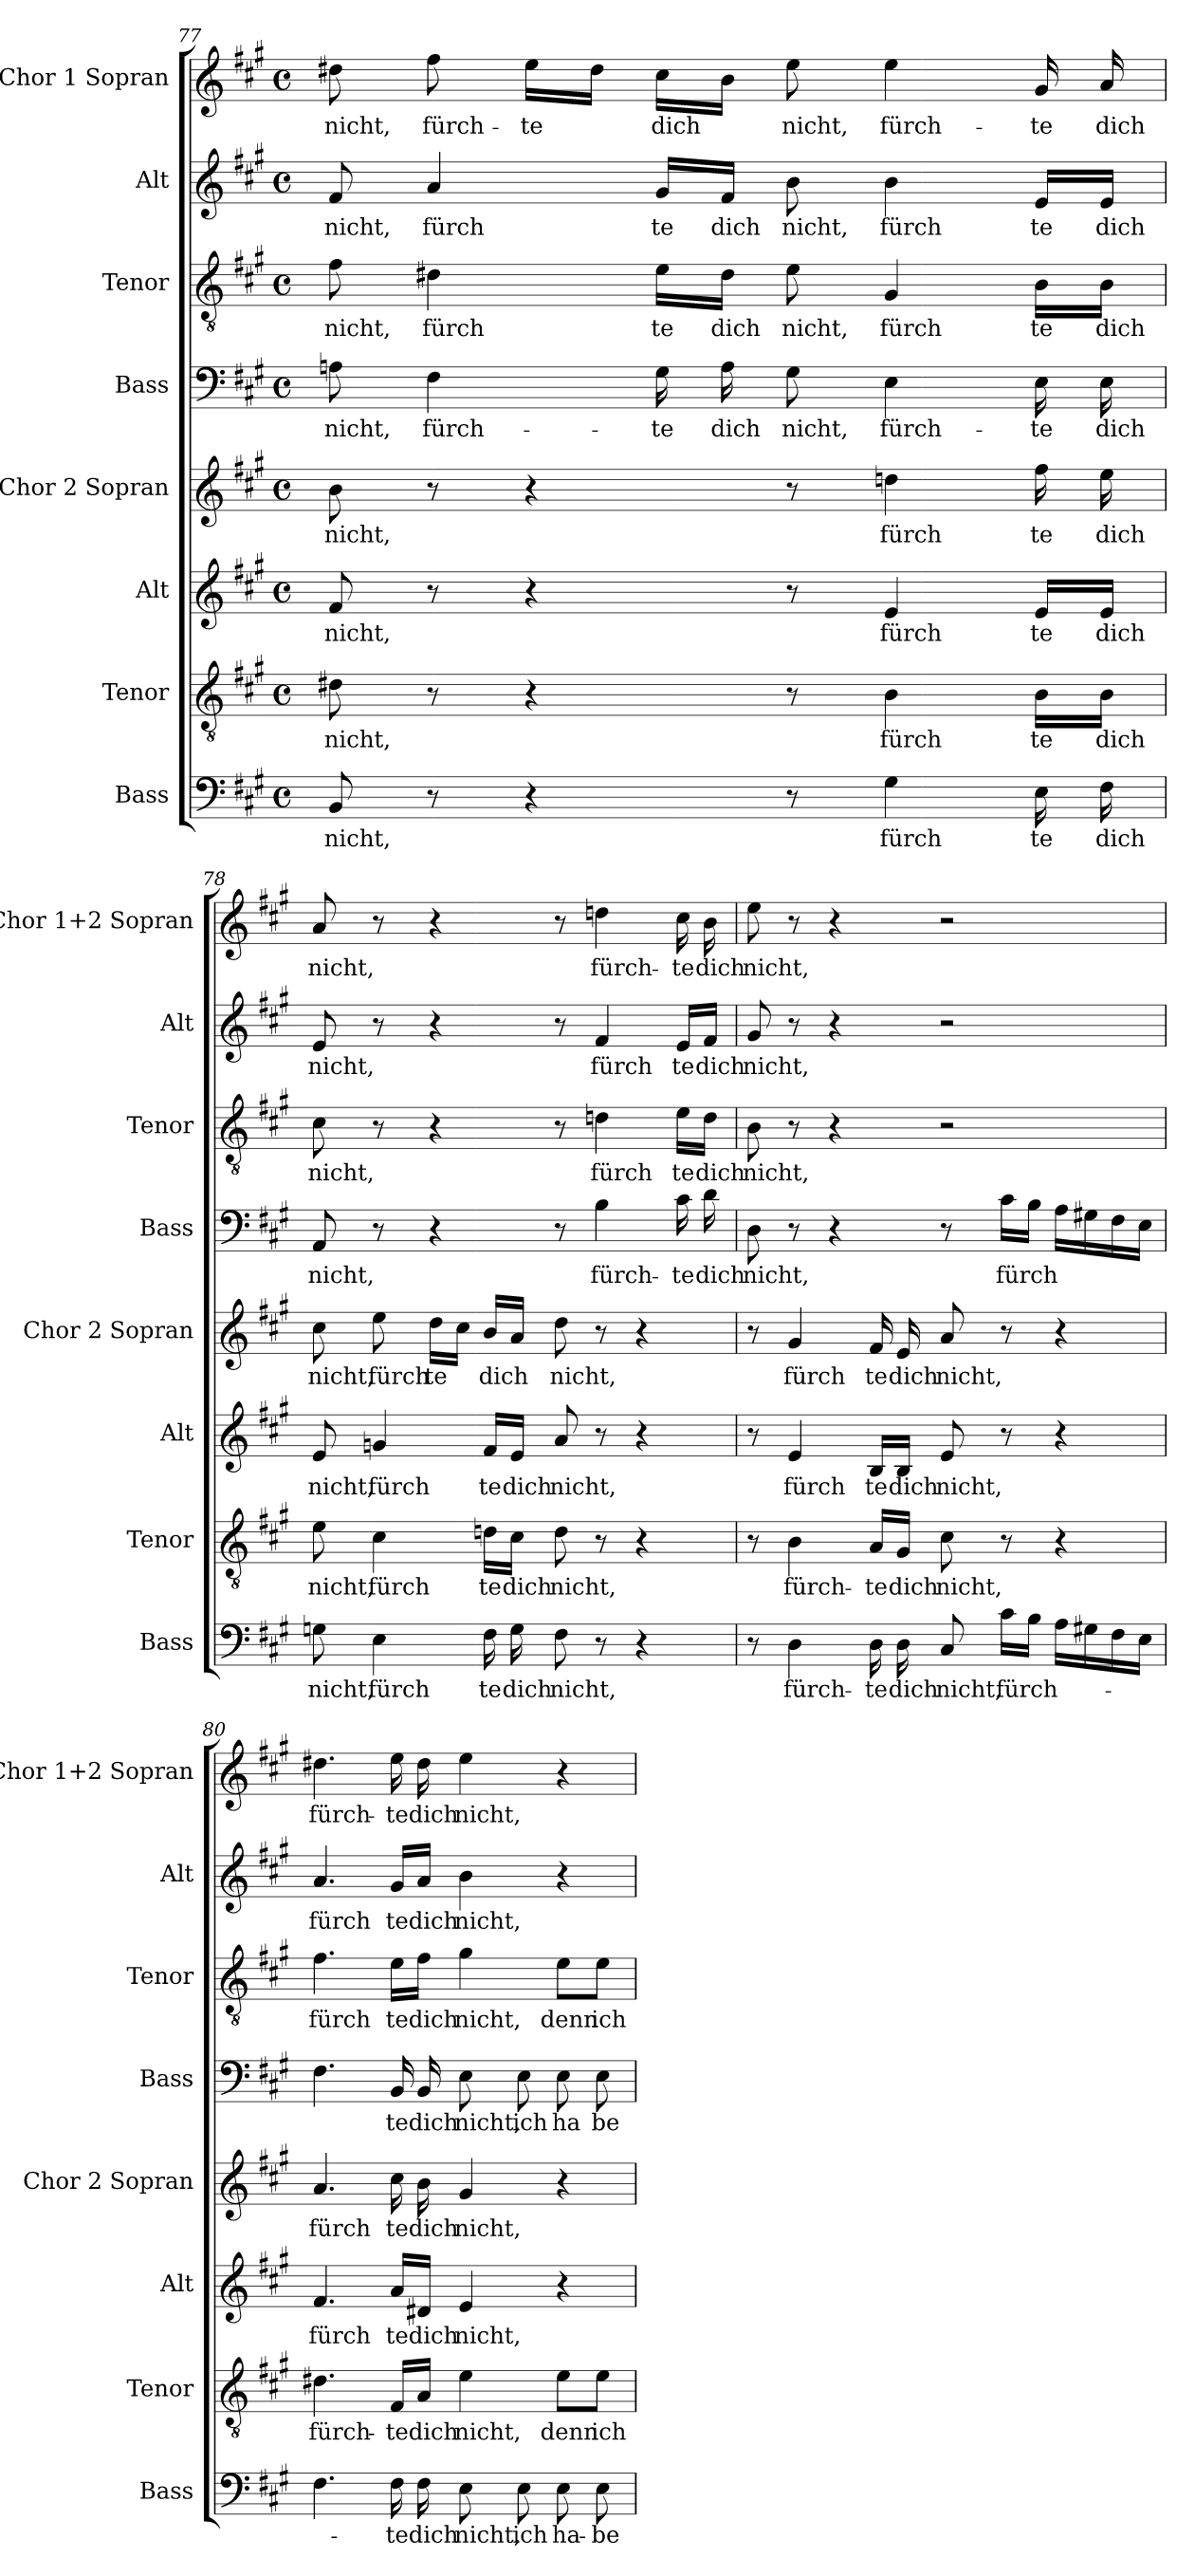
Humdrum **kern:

**kern	**text	**kern	**text	**kern	**text	**kern	**text	**kern	**text	**kern	**text	**kern	**text	**kern	**text
*part8	*part8	*part7	*part7	*part6	*part6	*part5	*part5	*part4	*part4	*part3	*part3	*part2	*part2	*part1	*part1
*staff8	*staff8	*staff7	*staff7	*staff6	*staff6	*staff5	*staff5	*staff4	*staff4	*staff3	*staff3	*staff2	*staff2	*staff1	*staff1
*I"Bass	*	*I"Tenor	*	*I"Alt	*	*I"Chor 2  Sopran	*	*I"Bass	*	*I"Tenor	*	*I"Alt	*	*I"Chor 1  Sopran	*
*I'Bass	*	*I'Tenor	*	*I'Alt	*	*I'Chor 2  Sopran	*	*I'Bass	*	*I'Tenor	*	*I'Alt	*	*I'Chor 1+2  Sopran	*
*clefF4	*	*clefGv2	*	*clefG2	*	*clefG2	*	*clefF4	*	*clefGv2	*	*clefG2	*	*clefG2	*
*k[f#c#g#]	*	*k[f#c#g#]	*	*k[f#c#g#]	*	*k[f#c#g#]	*	*k[f#c#g#]	*	*k[f#c#g#]	*	*k[f#c#g#]	*	*k[f#c#g#]	*
*A:	*	*A:	*	*A:	*	*A:	*	*A:	*	*A:	*	*A:	*	*A:	*
*M4/4	*	*M4/4	*	*M4/4	*	*M4/4	*	*M4/4	*	*M4/4	*	*M4/4	*	*M4/4	*
*met(c)	*	*met(c)	*	*met(c)	*	*met(c)	*	*met(c)	*	*met(c)	*	*met(c)	*	*met(c)	*
=77	=77	=77	=77	=77	=77	=77	=77	=77	=77	=77	=77	=77	=77	=77	=77
!	!LO:LY:b:cj	!	!LO:LY:b:cj	!	!LO:LY:b:cj	!	!LO:LY:b:cj	!	!LO:LY:b:cj	!	!LO:LY:b:cj	!	!LO:LY:b:cj	!	!LO:LY:b:cj
8BB/	nicht,	8d#X\	nicht,	8f#/	nicht,	8b\	nicht,	8An\	nicht,	8f#\	nicht,	8f#/	nicht,	8dd#X\	nicht,
!	!	!	!	!	!	!	!	!	!LO:LY:b:cj	!	!LO:LY:b:cj	!	!LO:LY:b:cj	!	!LO:LY:b:cj
8r	.	8r	.	8r	.	8r	.	4F#\	fürch-	4d#X\	fürch	4a/	fürch	8ff#\	fürch-
!	!	!	!	!	!	!	!	!	!	!	!	!	!	!	!LO:LY:b:cj
4r	.	4r	.	4r	.	4r	.	.	.	.	.	.	.	16ee\L	-te
.	.	.	.	.	.	.	.	.	.	.	.	.	.	16dd#\J	.
!	!	!	!	!	!	!	!	!	!LO:LY:b:cj	!	!LO:LY:b:cj	!	!LO:LY:b:cj	!	!LO:LY:b
.	.	.	.	.	.	.	.	16G#\	-te	16e\LL	te	16g#/LL	te	16cc#\L	dich
!	!	!	!	!	!	!	!	!	!LO:LY:b:cj	!	!LO:LY:b:cj	!	!LO:LY:b:cj	!	!
.	.	.	.	.	.	.	.	16A\	dich	16d#\JJ	dich	16f#/JJ	dich	16b\J	.
!	!	!	!	!	!	!	!	!	!LO:LY:b:cj	!	!LO:LY:b:cj	!	!LO:LY:b:cj	!	!LO:LY:b:cj
8r	.	8r	.	8r	.	8r	.	8G#\	nicht,	8e\	nicht,	8b\	nicht,	8ee\	nicht,
!	!LO:LY:b:cj	!	!LO:LY:b:cj	!	!LO:LY:b:cj	!	!LO:LY:b:cj	!	!LO:LY:b:cj	!	!LO:LY:b:cj	!	!LO:LY:b:cj	!	!LO:LY:b:cj
4G#\	fürch	4B\	fürch	4e/	fürch	4ddn\	fürch	4E\	fürch-	4G#/	fürch	4b\	fürch	4ee\	fürch-
!	!LO:LY:b:cj	!	!LO:LY:b:cj	!	!LO:LY:b:cj	!	!LO:LY:b:cj	!	!LO:LY:b:cj	!	!LO:LY:b:cj	!	!LO:LY:b:cj	!	!LO:LY:b:cj
16E\	te	16B\LL	te	16e/LL	te	16ff#\	te	16E\	-te	16B\LL	te	16e/LL	te	16g#/	-te
!	!LO:LY:b:cj	!	!LO:LY:b:cj	!	!LO:LY:b:cj	!	!LO:LY:b:cj	!	!LO:LY:b:cj	!	!LO:LY:b:cj	!	!LO:LY:b:cj	!	!LO:LY:b:cj
16F#\	dich	16B\JJ	dich	16e/JJ	dich	16ee\	dich	16E\	dich	16B\JJ	dich	16e/JJ	dich	16a/	dich
=78	=78	=78	=78	=78	=78	=78	=78	=78	=78	=78	=78	=78	=78	=78	=78
!	!LO:LY:b:cj	!	!LO:LY:b:cj	!	!LO:LY:b:cj	!	!LO:LY:b:cj	!	!LO:LY:b:cj	!	!LO:LY:b:cj	!	!LO:LY:b:cj	!	!LO:LY:b:cj
8Gn\	nicht,	8e\	nicht,	8e/	nicht,	8cc#\	nicht,	8AA/	nicht,	8c#\	nicht,	8e/	nicht,	8a/	nicht,
!	!LO:LY:b:cj	!	!LO:LY:b:cj	!	!LO:LY:b:cj	!	!LO:LY:b:cj	!	!	!	!	!	!	!	!
4E\	fürch	4c#\	fürch	4gn/	fürch	8ee\	fürch	8r	.	8r	.	8r	.	8r	.
!	!	!	!	!	!	!	!LO:LY:b:cj	!	!	!	!	!	!	!	!
.	.	.	.	.	.	16dd\L	te	4r	.	4r	.	4r	.	4r	.
.	.	.	.	.	.	16cc#\J	.	.	.	.	.	.	.	.	.
!	!LO:LY:b:cj	!	!LO:LY:b:cj	!	!LO:LY:b:cj	!	!LO:LY:b	!	!	!	!	!	!	!	!
16F#\	te	16dn\LL	te	16f#/LL	te	16b/L	dich	.	.	.	.	.	.	.	.
!	!LO:LY:b:cj	!	!LO:LY:b:cj	!	!LO:LY:b:cj	!	!	!	!	!	!	!	!	!	!
16G\	dich	16c#\JJ	dich	16e/JJ	dich	16a/J	.	.	.	.	.	.	.	.	.
!	!LO:LY:b:cj	!	!LO:LY:b:cj	!	!LO:LY:b:cj	!	!LO:LY:b:cj	!	!	!	!	!	!	!	!
8F#\	nicht,	8d\	nicht,	8a/	nicht,	8dd\	nicht,	8r	.	8r	.	8r	.	8r	.
!	!	!	!	!	!	!	!	!	!LO:LY:b:cj	!	!LO:LY:b:cj	!	!LO:LY:b:cj	!	!LO:LY:b:cj
8r	.	8r	.	8r	.	8r	.	4B\	fürch-	4dn\	fürch	4f#/	fürch	4ddn\	fürch-
4r	.	4r	.	4r	.	4r	.	.	.	.	.	.	.	.	.
!	!	!	!	!	!	!	!	!	!LO:LY:b:cj	!	!LO:LY:b:cj	!	!LO:LY:b:cj	!	!LO:LY:b:cj
.	.	.	.	.	.	.	.	16c#\	-te	16e\LL	te	16e/LL	te	16cc#\	-te
!	!	!	!	!	!	!	!	!	!LO:LY:b:cj	!	!LO:LY:b:cj	!	!LO:LY:b:cj	!	!LO:LY:b:cj
.	.	.	.	.	.	.	.	16d\	dich	16d\JJ	dich	16f#/JJ	dich	16b\	dich
!!LO:LB:g=z
=79	=79	=79	=79	=79	=79	=79	=79	=79	=79	=79	=79	=79	=79	=79	=79
!	!	!	!	!	!	!	!	!	!LO:LY:b:cj	!	!LO:LY:b:cj	!	!LO:LY:b:cj	!	!LO:LY:b:cj
8r	.	8r	.	8r	.	8r	.	8D\	nicht,	8B\	nicht,	8g#/	nicht,	8ee\	nicht,
!	!LO:LY:b:cj	!	!LO:LY:b:cj	!	!LO:LY:b:cj	!	!LO:LY:b:cj	!	!	!	!	!	!	!	!
4D\	fürch-	4B\	fürch-	4e/	fürch	4g#/	fürch	8r	.	8r	.	8r	.	8r	.
.	.	.	.	.	.	.	.	4r	.	4r	.	4r	.	4r	.
!	!LO:LY:b:cj	!	!LO:LY:b:cj	!	!LO:LY:b:cj	!	!LO:LY:b:cj	!	!	!	!	!	!	!	!
16D\	-te	16A/LL	-te	16B/LL	te	16f#/	te	.	.	.	.	.	.	.	.
!	!LO:LY:b:cj	!	!LO:LY:b:cj	!	!LO:LY:b:cj	!	!LO:LY:b:cj	!	!	!	!	!	!	!	!
16D\	dich	16G#/JJ	dich	16B/JJ	dich	16e/	dich	.	.	.	.	.	.	.	.
!	!LO:LY:b:cj	!	!LO:LY:b:cj	!	!LO:LY:b:cj	!	!LO:LY:b:cj	!	!	!	!	!	!	!	!
8C#/	nicht,	8c#\	nicht,	8e/	nicht,	8a/	nicht,	8r	.	2r	.	2r	.	2r	.
!	!LO:LY:b	!	!	!	!	!	!	!	!LO:LY:b	!	!	!	!	!	!
16c#\L	fürch-	8r	.	8r	.	8r	.	16c#\L	fürch	.	.	.	.	.	.
16B\J	.	.	.	.	.	.	.	16B\J	.	.	.	.	.	.	.
16A\L	.	4r	.	4r	.	4r	.	16A\L	.	.	.	.	.	.	.
16G#X\	.	.	.	.	.	.	.	16G#X\	.	.	.	.	.	.	.
16F#\	.	.	.	.	.	.	.	16F#\	.	.	.	.	.	.	.
16E\J	.	.	.	.	.	.	.	16E\J	.	.	.	.	.	.	.
=80	=80	=80	=80	=80	=80	=80	=80	=80	=80	=80	=80	=80	=80	=80	=80
!	!	!	!LO:LY:b:cj	!	!LO:LY:b:cj	!	!LO:LY:b:cj	!	!	!	!LO:LY:b:cj	!	!LO:LY:b:cj	!	!LO:LY:b:cj
4.F#\	.	4.d#X\	fürch-	4.f#/	fürch	4.a/	fürch	4.F#\	.	4.f#\	fürch	4.a/	fürch	4.dd#X\	fürch-
!	!LO:LY:b:cj	!	!LO:LY:b:cj	!	!LO:LY:b:cj	!	!LO:LY:b:cj	!	!LO:LY:b:cj	!	!LO:LY:b:cj	!	!LO:LY:b:cj	!	!LO:LY:b:cj
16F#\	-te	16F#/LL	-te	16a/LL	te	16cc#\	te	16BB/	te	16e\LL	te	16g#/LL	te	16ee\	-te
!	!LO:LY:b:cj	!	!LO:LY:b:cj	!	!LO:LY:b:cj	!	!LO:LY:b:cj	!	!LO:LY:b:cj	!	!LO:LY:b:cj	!	!LO:LY:b:cj	!	!LO:LY:b:cj
16F#\	dich	16A/JJ	dich	16d#X/JJ	dich	16b\	dich	16BB/	dich	16f#\JJ	dich	16a/JJ	dich	16dd#\	dich
!	!LO:LY:b:cj	!	!LO:LY:b:cj	!	!LO:LY:b:cj	!	!LO:LY:b:cj	!	!LO:LY:b:cj	!	!LO:LY:b:cj	!	!LO:LY:b:cj	!	!LO:LY:b:cj
8E\	nicht,	4e\	nicht,	4e/	nicht,	4g#/	nicht,	8E\	nicht,	4g#\	nicht,	4b\	nicht,	4ee\	nicht,
!	!LO:LY:b:cj	!	!	!	!	!	!	!	!LO:LY:b:cj	!	!	!	!	!	!
8E\	ich	.	.	.	.	.	.	8E\	ich	.	.	.	.	.	.
!	!LO:LY:b:cj	!	!LO:LY:b:cj	!	!	!	!	!	!LO:LY:b:cj	!	!LO:LY:b:cj	!	!	!	!
8E\	ha-	8e\L	denn	4r	.	4r	.	8E\	ha	8e\L	denn	4r	.	4r	.
!	!LO:LY:b:cj	!	!LO:LY:b:cj	!	!	!	!	!	!LO:LY:b:cj	!	!LO:LY:b:cj	!	!	!	!
8E\	-be	8e\J	ich	.	.	.	.	8E\	be	8e\J	ich	.	.	.	.
=	=	=	=	=	=	=	=	=	=	=	=	=	=	=	=
*-	*-	*-	*-	*-	*-	*-	*-	*-	*-	*-	*-	*-	*-	*-	*-
